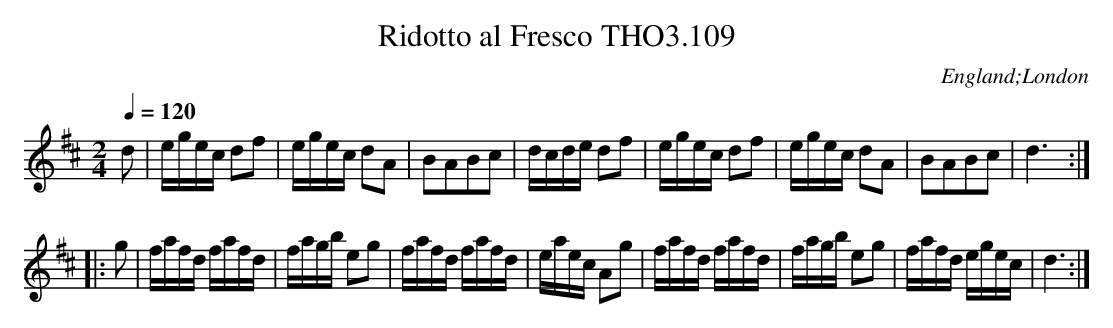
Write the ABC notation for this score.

X:1
T:Ridotto al Fresco THO3.109
O:England;London
M:2/4
L:1/8
Q:1/4=120
K:D
d|e/g/e/c/ df|e/g/e/c/ dA|BABc|d/c/d/e/ df|e/g/e/c/ df|e/g/e/c/ dA|BABc|d3:|
|:g|f/a/f/d/ f/a/f/d/|f/a/g/b/ eg|f/a/f/d/ f/a/f/d/|e/a/e/c/ Ag|\
f/a/f/d/ f/a/f/d/|f/a/g/b/ eg|f/a/f/d/ e/g/e/c/|d3:|
